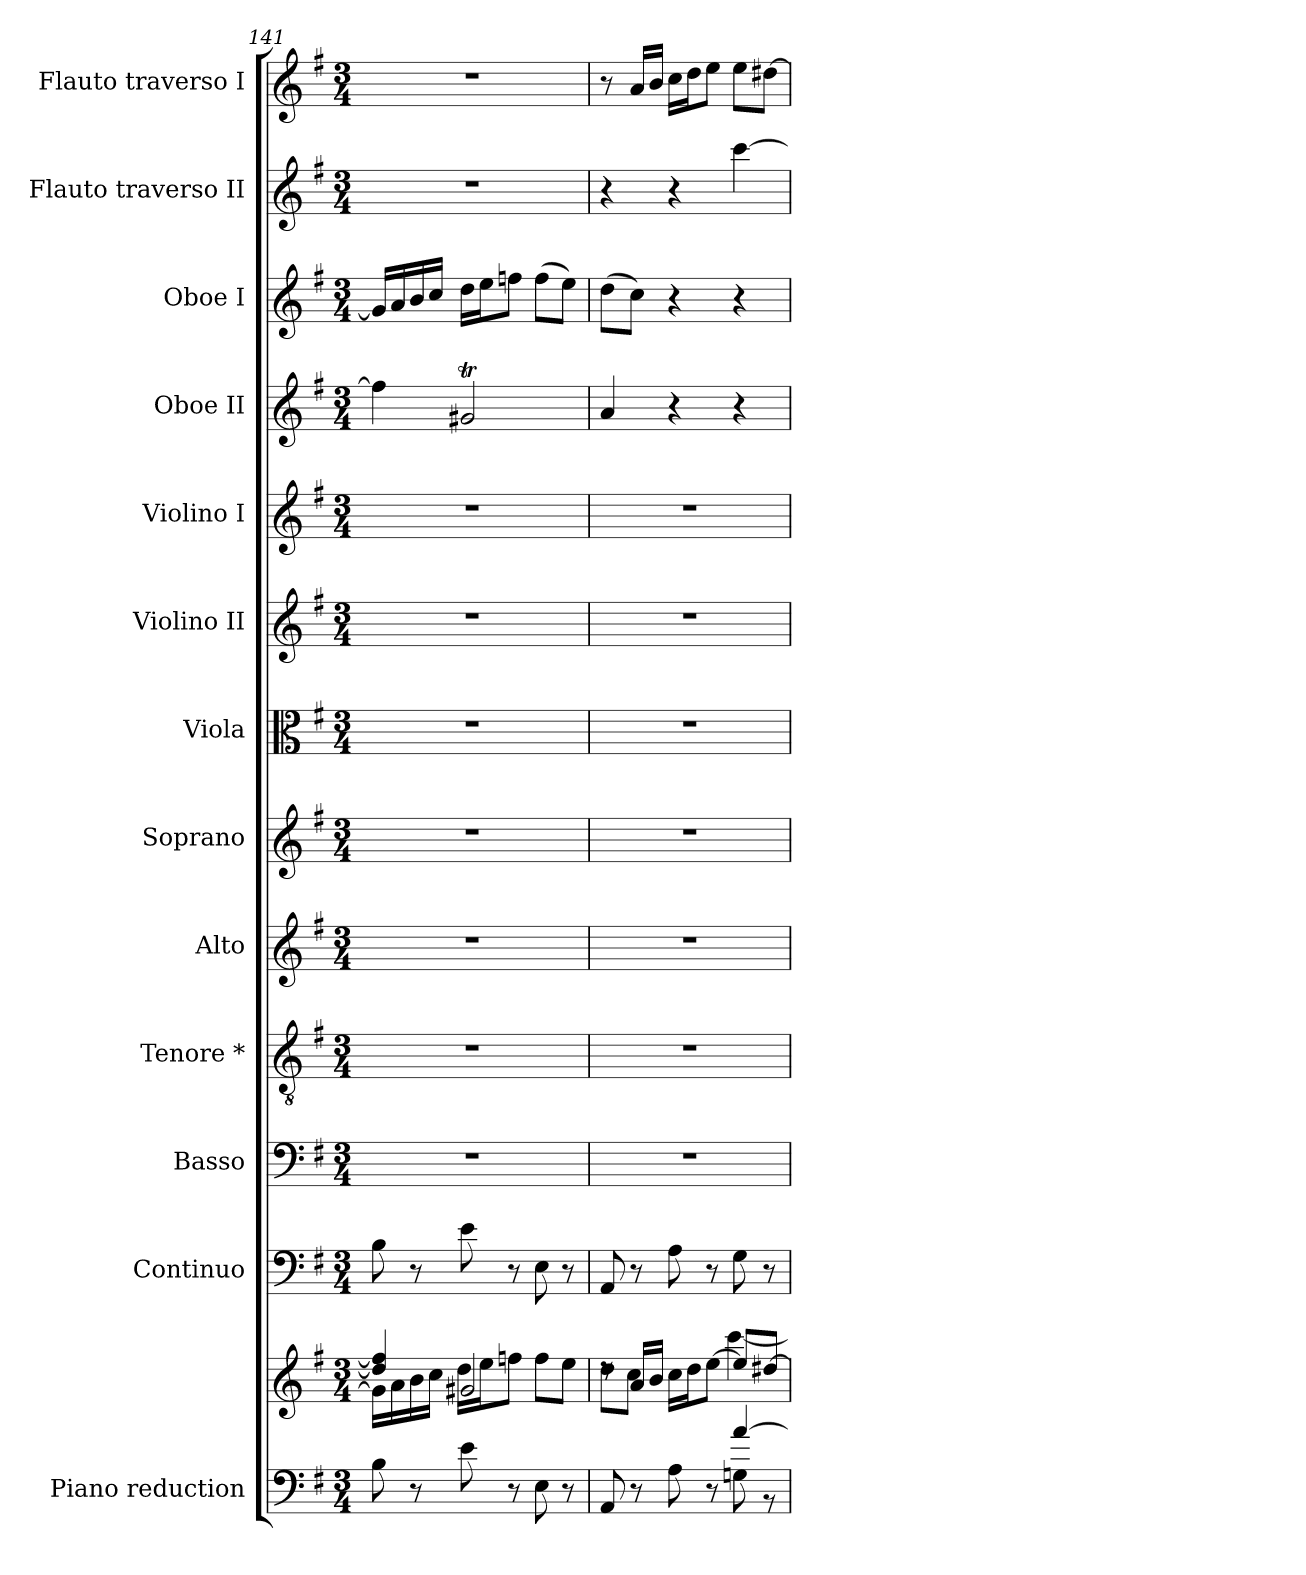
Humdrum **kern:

**kern	**kern	**kern	**kern	**kern	**kern	**kern	**kern	**kern	**kern	**kern	**kern	**kern	**kern
*part13	*part13	*part12	*part11	*part10	*part9	*part8	*part7	*part6	*part5	*part4	*part3	*part2	*part1
*staff14	*staff13	*staff12	*staff11	*staff10	*staff9	*staff8	*staff7	*staff6	*staff5	*staff4	*staff3	*staff2	*staff1
*I"Piano reduction	*	*I"Continuo	*I"Basso	*I"Tenore *	*I"Alto	*I"Soprano	*I"Viola	*I"Violino II	*I"Violino I	*I"Oboe II	*I"Oboe I	*I"Flauto traverso II	*I"Flauto traverso I
*I'Pno	*	*	*	*	*	*	*I'Vla	*I'Vln	*I'Vln	*I'Ob	*I'Ob	*	*
*clefF4	*clefG2	*clefF4	*clefF4	*clefGv2	*clefG2	*clefG2	*clefC3	*clefG2	*clefG2	*clefG2	*clefG2	*clefG2	*clefG2
*k[f#]	*k[f#]	*k[f#]	*k[f#]	*k[f#]	*k[f#]	*k[f#]	*k[f#]	*k[f#]	*k[f#]	*k[f#]	*k[f#]	*k[f#]	*k[f#]
*M3/4	*M3/4	*M3/4	*M3/4	*M3/4	*M3/4	*M3/4	*M3/4	*M3/4	*M3/4	*M3/4	*M3/4	*M3/4	*M3/4
=141	=141	=141	=141	=141	=141	=141	=141	=141	=141	=141	=141	=141	=141
*	*^	*	*	*	*	*	*	*	*	*	*	*	*
8B\	4dd/] 4ff/]	16g#\LL]	8B\	2.r	2.r	2.r	2.r	2.r	2.r	2.r	4ff\]	16g#/LL]	2.r	2.r
.	.	16a\	.	.	.	.	.	.	.	.	.	16a/	.	.
8r	.	16b\	8r	.	.	.	.	.	.	.	.	16b/	.	.
.	.	16cc\JJ	.	.	.	.	.	.	.	.	.	16cc/JJ	.	.
8e\	2g#X/	16dd\LL	8e\	.	.	.	.	.	.	.	2g#Xt/	16dd\LL	.	.
.	.	16ee\J	.	.	.	.	.	.	.	.	.	16ee\J	.	.
8r	.	8ffn\J	8r	.	.	.	.	.	.	.	.	8ffn\J	.	.
8E\	.	8ff\L	8E\	.	.	.	.	.	.	.	.	(>8ff\L	.	.
8r	.	8ee\J	8r	.	.	.	.	.	.	.	.	8ee\J)	.	.
=142	=142	=142	=142	=142	=142	=142	=142	=142	=142	=142	=142	=142	=142	=142
*^	*	*	*	*	*	*	*	*	*	*	*	*	*	*
8AA/	8ryy	8rdd	8dd\L	8AA/	2.r	2.r	2.r	2.r	2.r	2.r	2.r	4a/	(>8dd\L	4r	8r
8r	8ryy	16a/LL	8cc\J	8r	.	.	.	.	.	.	.	.	8cc\J)	.	16a/LL
.	.	16b/JJ	.	.	.	.	.	.	.	.	.	.	.	.	16b/JJ
8ryy	8A\	16cc\LL	4ryy	8A\	.	.	.	.	.	.	.	4r	4r	4r	16cc\LL
.	.	16dd\J	.	.	.	.	.	.	.	.	.	.	.	.	16dd\J
8r	8rFyy	[8ee\J	.	8r	.	.	.	.	.	.	.	.	.	.	8ee\J
[4a/	8Gn\	8ee/L]	[4ccc\	8G\	.	.	.	.	.	.	.	4r	4r	[4ccc\	8ee\L
.	8r	[8dd#X/J	.	8r	.	.	.	.	.	.	.	.	.	.	[8dd#X\J
*v	*v	*	*	*	*	*	*	*	*	*	*	*	*	*	*
*	*v	*v	*	*	*	*	*	*	*	*	*	*	*	*
=	=	=	=	=	=	=	=	=	=	=	=	=	=
*-	*-	*-	*-	*-	*-	*-	*-	*-	*-	*-	*-	*-	*-
